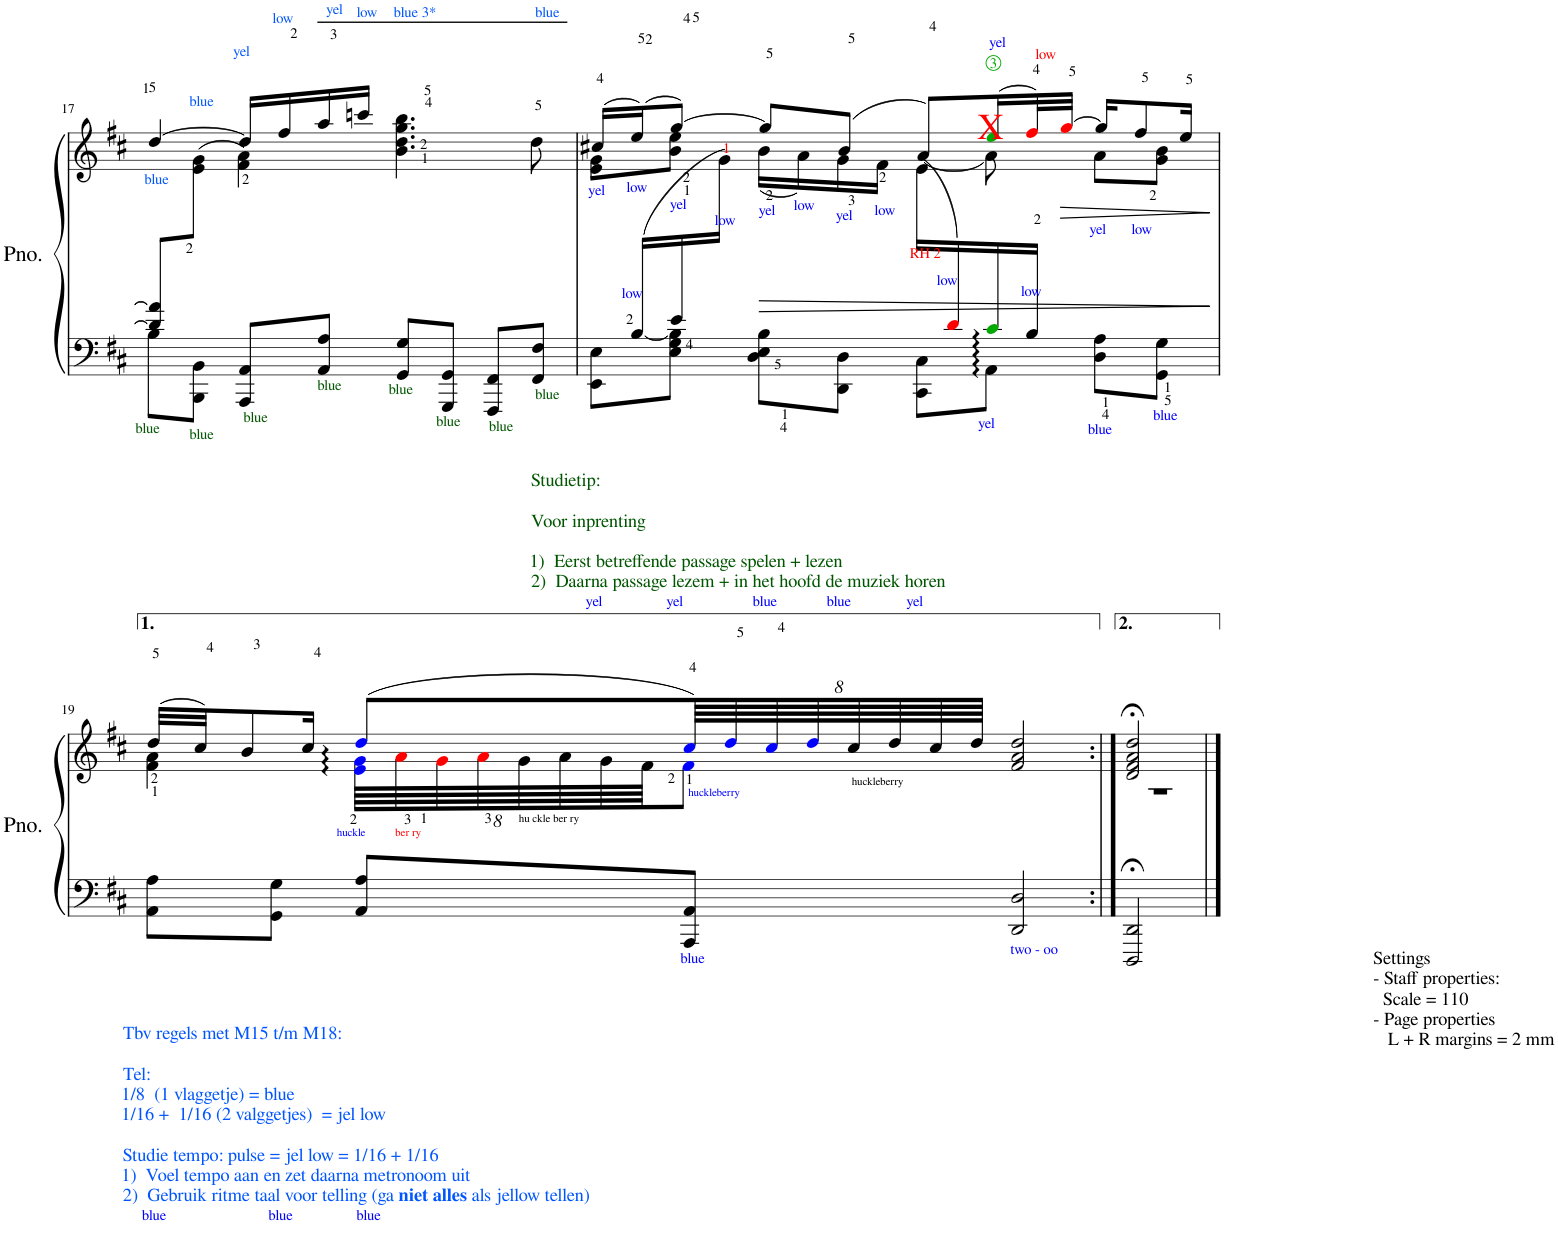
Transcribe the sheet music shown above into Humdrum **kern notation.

**kern	**kern	**dynam
*part1	*part1	*part1
*staff2	*staff1	*staff1/2
*I"Piano	*	*
*I'Pno.	*	*
!!LO:PB:g=z
*clefF4	*clefG2	*
*k[f#c#]	*k[f#c#]	*
*M4/4	*M4/4	*
*met(c)	*met(c)	*
=17	=17	=17
*^	*^	*
*	*^	*	*	*
!	!	!	!LO:TX:b:color=#0055FF:t=blue	!	!
!LO:TX:b:color=#005500:t=blue	!	!	!	!	!
8d/] 8a/]L	8B\L	2ryy	[4dd/	8ryy	.
!	!	!	!	!LO:TX:a:color=#0055FF:t=blue	!
!LO:TX:b:color=#005500:t=blue	!	!	!	!	!
2..ryy	8BBB\ 8BB\J	.	.	(8e\ 8g\J	.
!	!	!	!LO:TX:a:color=#0055FF:t=yel	!	!
!	!LO:TX:b:color=#005500:t=blue	!	!	!	!
.	8AAA/ 8AA/L	.	16dd/LL]	4f#\> 4a\>)	.
!	!	!	!LO:TX:a:color=#0055FF:t=low	!	!
.	.	.	16ff#/	.	.
!	!	!	!LO:TX:a:color=#0055FF:t=yel	!	!
!	!LO:TX:b:color=#005500:t=blue	!	!	!	!
.	8AA/ 8A/J	.	16aa/	.	.
!	!	!	!LO:TX:a:color=#0055FF:t=low	!	!
.	.	.	16cccn/JJ	.	.
!	!	!	!LO:TX:a:color=#0055FF:t=blue 3*	!	!
!	!LO:TX:b:color=#005500:t=blue	!	!	!	!
.	8GG/ 8G/L	2ryy	4.b\ 4.dd\ 4.gg\ 4.bb\	2ryy	.
!	!LO:TX:b:color=#005500:t=blue	!	!	!	!
.	8GGG/ 8GG/J	.	.	.	.
!	!LO:TX:b:color=#005500:t=blue	!	!	!	!
.	8FFF#/ 8FF#/L	.	.	.	.
!	!	!	!LO:TX:a:color=#0055FF:t=blue	!	!
!	!LO:TX:b:color=#005500:t=blue	!	!	!	!
.	8FF#/ 8F#/J	.	8dd\	.	.
=18	=18	=18	=18	=18	=18
*	*	*	*	*^	*
!	!	!	!LO:TX:b:color=#0000FF:t=yel	!	!	!
!LO:TX:b:color=#005500:t=Studietip&colon;	!	!	!	!	!	!
!LO:TX:b:t=Voor inprenting	!	!	!	!	!	!
!LO:TX:b:t=1)  Eerst betreffende passage spelen + lezen	!	!	!	!	!	!
!LO:TX:b:t=2)  Daarna passage lezem + in het hoofd de muziek horen	!	!	!	!	!	!
!LO:TX:b:color=#0000FF:t=yel	!	!	!	!	!	!
16ryy	16ryy	8EE\ 8E\L	(16cc#X/LL	8e\ 8g\L	8.ryy	.
!	!	!	!LO:TX:b:color=#0000FF:t=low	!	!	!
!	!	!	!LO:TX:b:color=#0000FF:t=low	!	!	!
.	([<16B/LL	.	(16ee/J)	.	.	.
!	!	!	!LO:TX:b:color=#0000FF:t=yel	!	!	!
!	!LO:TX:b:color=#0000FF:t=yel	!	!	!	!	!
.	16e/	8E\> 8G\> 8B\]>J	[8gg/J)	8b\ 8ee\J	.	.
!	!	!	!	!	!LO:TX:b:color=#0000FF:t=low	!
.	2ryy	.	.	.	16g\JJ)	.
!	!	!	!LO:TX:b:color=#0000FF:t=yel	!	!	!
!	!	!LO:TX:b:color=#0000FF:t=blue	!	!	!	!
.	.	8D\> 8E\> 8B\>L	8gg/L]	(16b\LL	4.ryy	.
!	!	!	!	!LO:TX:b:color=#0000FF:t=low	!	!
.	.	.	.	16a\)	.	.
!	!	!	!LO:TX:b:color=#0000FF:t=yel	!	!	!
!	!	!LO:TX:b:color=#0000FF:t=blue	!	!	!	!
.	.	8DD\ 8D\J	(8b/J	16g\	.	.
!	!	!	!	!LO:TX:b:color=#0000FF:t=low	!	!
.	.	.	.	16f#>\JJ	.	.
!	!	!LO:TX:b:color=#0000FF:t=yel	!	!	!	!
.	.	8CC#\ 8C#\L	[<8a/L)	(16e\LL	.	.
!	!	!	!	!LO:TX:b:color=#FF0000:t=RH 2	!	!
!	!	!	!	!LO:TX:b:color=#0000FF:t=low	!	!
16di/)	.	.	.	8.ryy	.	.
!	!	!	!LO:TX:a:color=#0000FF:t=yel	!	!	!
!	!	!	!LO:TX:a:color=#FF0000:t=X	!	!	!
!LO:TX:b:color=#0000FF:t=yel	!	!	!	!	!	!
16c#j/	.	8AA\J	(16eej/L	.	8a\]	.
!	!	!	!LO:TX:a:color=#FF0000:t=low	!	!	!
!	!	!	!LO:TX:b:color=#0000FF:t=low	!	!	!
16B/JJ	4ryy	.	32ff#i/L)	.	.	.
!	!	!	!	!	!	!LO:HP:b
.	.	.	[32ggi/JJJ	.	.	>
!	!	!	!LO:TX:b:color=#0000FF:t=yel	!	!	!
!LO:TX:b:color=#0000FF:t=blue	!	!	!	!	!	!
4ryy	.	8D\ 8A\L	16gg/KL]	8a\L	4ryy	.
!	!	!	!LO:TX:b:color=#0000FF:t=low	!	!	!
.	.	.	8ff#/	.	.	.
!	!	!LO:TX:b:color=#0000FF:t=blue	!	!	!	!
.	.	8GG\ 8G\J	.	8g\ 8b\J	.	.
.	16ryy	.	16ee/Jk	.	.	.
*v	*v	*v	*	*	*	*
*	*v	*v	*v	*
.	.	]
!!LO:LB:g=z
=19	=19	=19
*	*^	*
!LO:TX:b:color=#0055FF:t=Tbv regels met M15 t/m M18&colon;	!	!	!
!LO:TX:b:t=Tel&colon;	!	!	!
!LO:TX:b:t=1/8  (1 vlaggetje) = blue	!	!	!
!LO:TX:b:t=1/16 +  1/16 (2 valggetjes)  = jel low	!	!	!
!LO:TX:b:t=Studie tempo&colon; pulse = jel low = 1/16 + 1/16	!	!	!
!LO:TX:b:t=1)  Voel tempo aan en zet daarna metronoom uit	!	!	!
!LO:TX:b:t=2)  Gebruik ritme taal voor telling (ga	!	!	!
!LO:TX:b:B:t=niet alles	!	!	!
!LO:TX:b:t=als jellow tellen)	!	!	!
!LO:TX:b:color=#0000FF:t=blue	!	!	!
8AA\ 8A\L	(32dd/LLL	4f#\ 4a\	.
.	32cc#/JJ)	.	.
.	8b/	.	.
!LO:TX:b:color=#0000FF:t=blue	!	!	!
8GG\ 8G\J	.	.	.
.	16cc#/Jk	.	.
!	!LO:TX:b:color=#0000FF:t=huckle	!	!
!LO:TX:b:color=#0000FF:t=blue	!	!	!
8AA/ 8A/L	(8ddZ/L	64eZ\ 64gZ\LLLL	.
!	!	!LO:TX:b:color=#FF0000:t=ber ry	!
.	.	64ai\	.
.	.	64gi\	.
.	.	64ai\	.
!	!	!LO:TX:b:t=hu ckle ber ry	!
.	.	64g\	.
.	.	64a\	.
.	.	64g\	.
.	.	64f#\JJJ	.
!	!LO:TX:b:color=#0000FF:t=huckleberry	!	!
!LO:TX:b:color=#0000FF:t=blue	!	!	!
8AAA/ 8AA/J	64cc#Z/LLL)	8f#>>Z\J	.
.	64ddZ/	.	.
.	64cc#Z/	.	.
.	64ddZ/	.	.
!	!LO:TX:b:t=huckleberry	!	!
.	64cc#/	.	.
.	64dd/	.	.
.	64cc#/	.	.
.	64dd/JJJJ	.	.
!LO:TX:b:color=#0000FF:t=two - oo	!	!	!
2DD/ 2D/	2f#/ 2a/ 2dd/	2ryy	.
=20:|!	=20:|!	=20:|!	=20:|!
!LO:TX:b:t=Settings	!	!	!
!LO:TX:b:t=- Staff properties&colon;	!	!	!
!LO:TX:b:t=Scale = 110	!	!	!
!LO:TX:b:t=- Page properties	!	!	!
!LO:TX:b:t=L + R margins = 2 mm	!	!	!
2DDD/;< 2DD/;<	2d/;< 2f#/;< 2a/;< 2dd/;<	1r	.
2ryy	2ryy	.	.
*	*v	*v	*
==	==	==
*-	*-	*-
